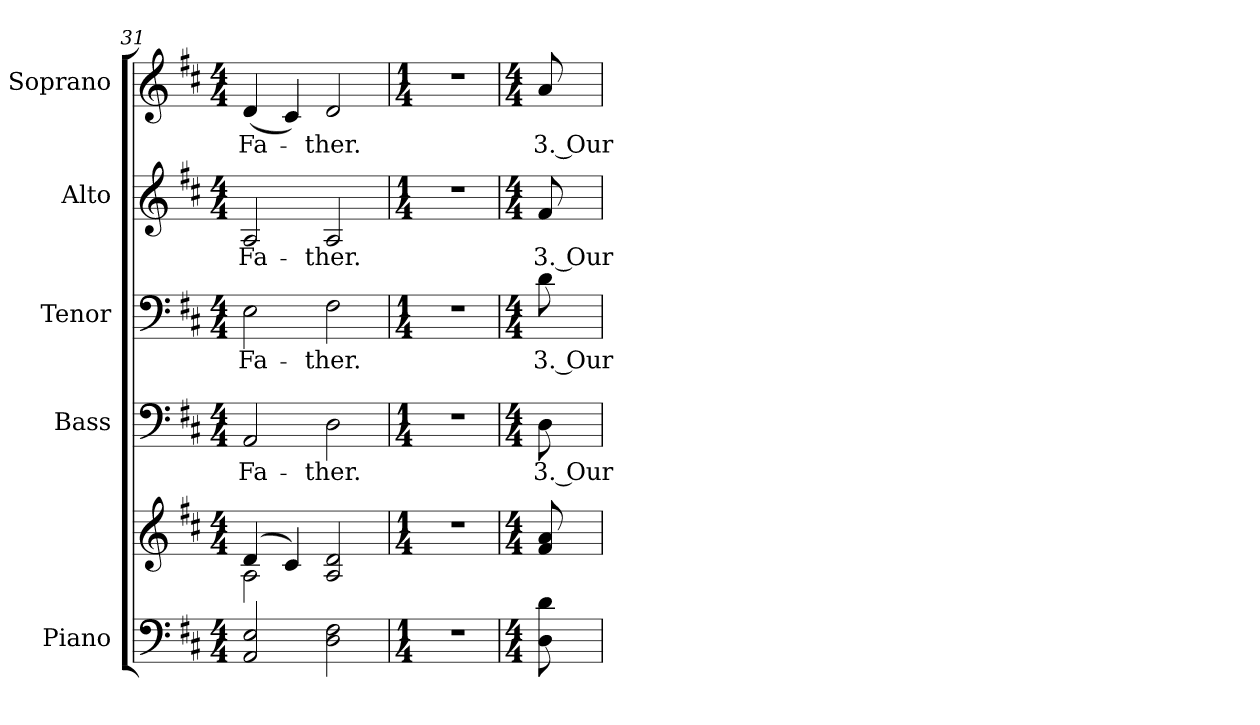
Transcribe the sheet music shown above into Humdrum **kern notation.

**kern	**kern	**kern	**text	**kern	**text	**kern	**text	**kern	**text
*part5	*part5	*part4	*part4	*part3	*part3	*part2	*part2	*part1	*part1
*staff6	*staff5	*staff4	*staff4	*staff3	*staff3	*staff2	*staff2	*staff1	*staff1
*I"Piano	*	*I"Bass	*	*I"Tenor	*	*I"Alto	*	*I"Soprano	*
*I'Pno.	*	*I'B.	*	*I'T.	*	*I'A.	*	*I'S.	*
*clefF4	*clefG2	*clefF4	*	*clefF4	*	*clefG2	*	*clefG2	*
*k[f#c#]	*k[f#c#]	*k[f#c#]	*	*k[f#c#]	*	*k[f#c#]	*	*k[f#c#]	*
*D:	*D:	*D:	*	*D:	*	*D:	*	*D:	*
*M4/4	*M4/4	*M4/4	*	*M4/4	*	*M4/4	*	*M4/4	*
=31	=31	=31	=31	=31	=31	=31	=31	=31	=31
*	*^	*	*	*	*	*	*	*	*
!	!	!	!	!LO:LY:b:color=#000000	!	!	!	!	!	!
!	!	!	!	!	!	!LO:LY:b:color=#000000	!	!	!	!
!	!	!	!	!	!	!	!	!LO:LY:b:color=#000000	!	!
!	!	!	!	!	!	!	!	!	!	!LO:LY:b:color=#000000
2AAi/ 2Ei	(4di/	2Ai\	2AAi/	Fa-	2Ei\	Fa-	2Ai/	Fa-	(4di/	Fa-
.	4c#i/)	.	.	.	.	.	.	.	4c#i/)	.
!	!	!	!	!LO:LY:b:color=#000000	!	!	!	!	!	!
!	!	!	!	!	!	!LO:LY:b:color=#000000	!	!	!	!
!	!	!	!	!	!	!	!	!LO:LY:b:color=#000000	!	!
!	!	!	!	!	!	!	!	!	!	!LO:LY:b:color=#000000
2Di\ 2F#i	2Ai/ 2di	2ryy	2Di\	-ther.	2F#i\	-ther.	2Ai/	-ther.	2di/	-ther.
*	*v	*v	*	*	*	*	*	*	*	*
!!LO:PB:g=z
=32	=32	=32	=32	=32	=32	=32	=32	=32	=32
*M1/4	*M1/4	*M1/4	*	*M1/4	*	*M1/4	*	*M1/4	*
*	*^	*	*	*	*	*	*	*	*
!LO:N:vis=1	!LO:N:vis=1	!	!LO:N:vis=1	!	!LO:N:vis=1	!	!LO:N:vis=1	!	!LO:N:vis=1	!
*	*v	*v	*	*	*	*	*	*	*	*
4r	4r	4r	.	4r	.	4r	.	4r	.
=33	=33	=33	=33	=33	=33	=33	=33	=33	=33
*M4/4	*M4/4	*M4/4	*	*M4/4	*	*M4/4	*	*M4/4	*
!	!	!	!LO:LY:b:color=#000000	!	!	!	!	!	!
!	!	!	!	!	!LO:LY:b:color=#000000	!	!	!	!
!	!	!	!	!	!	!	!LO:LY:b:color=#000000	!	!
!	!	!	!	!	!	!	!	!	!LO:LY:b:color=#000000
8Di\ 8di	8f#i/ 8ai	8Di\	3. Our	8di\	3. Our	8f#i/	3. Our	8ai/	3. Our
=	=	=	=	=	=	=	=	=	=
*-	*-	*-	*-	*-	*-	*-	*-	*-	*-
